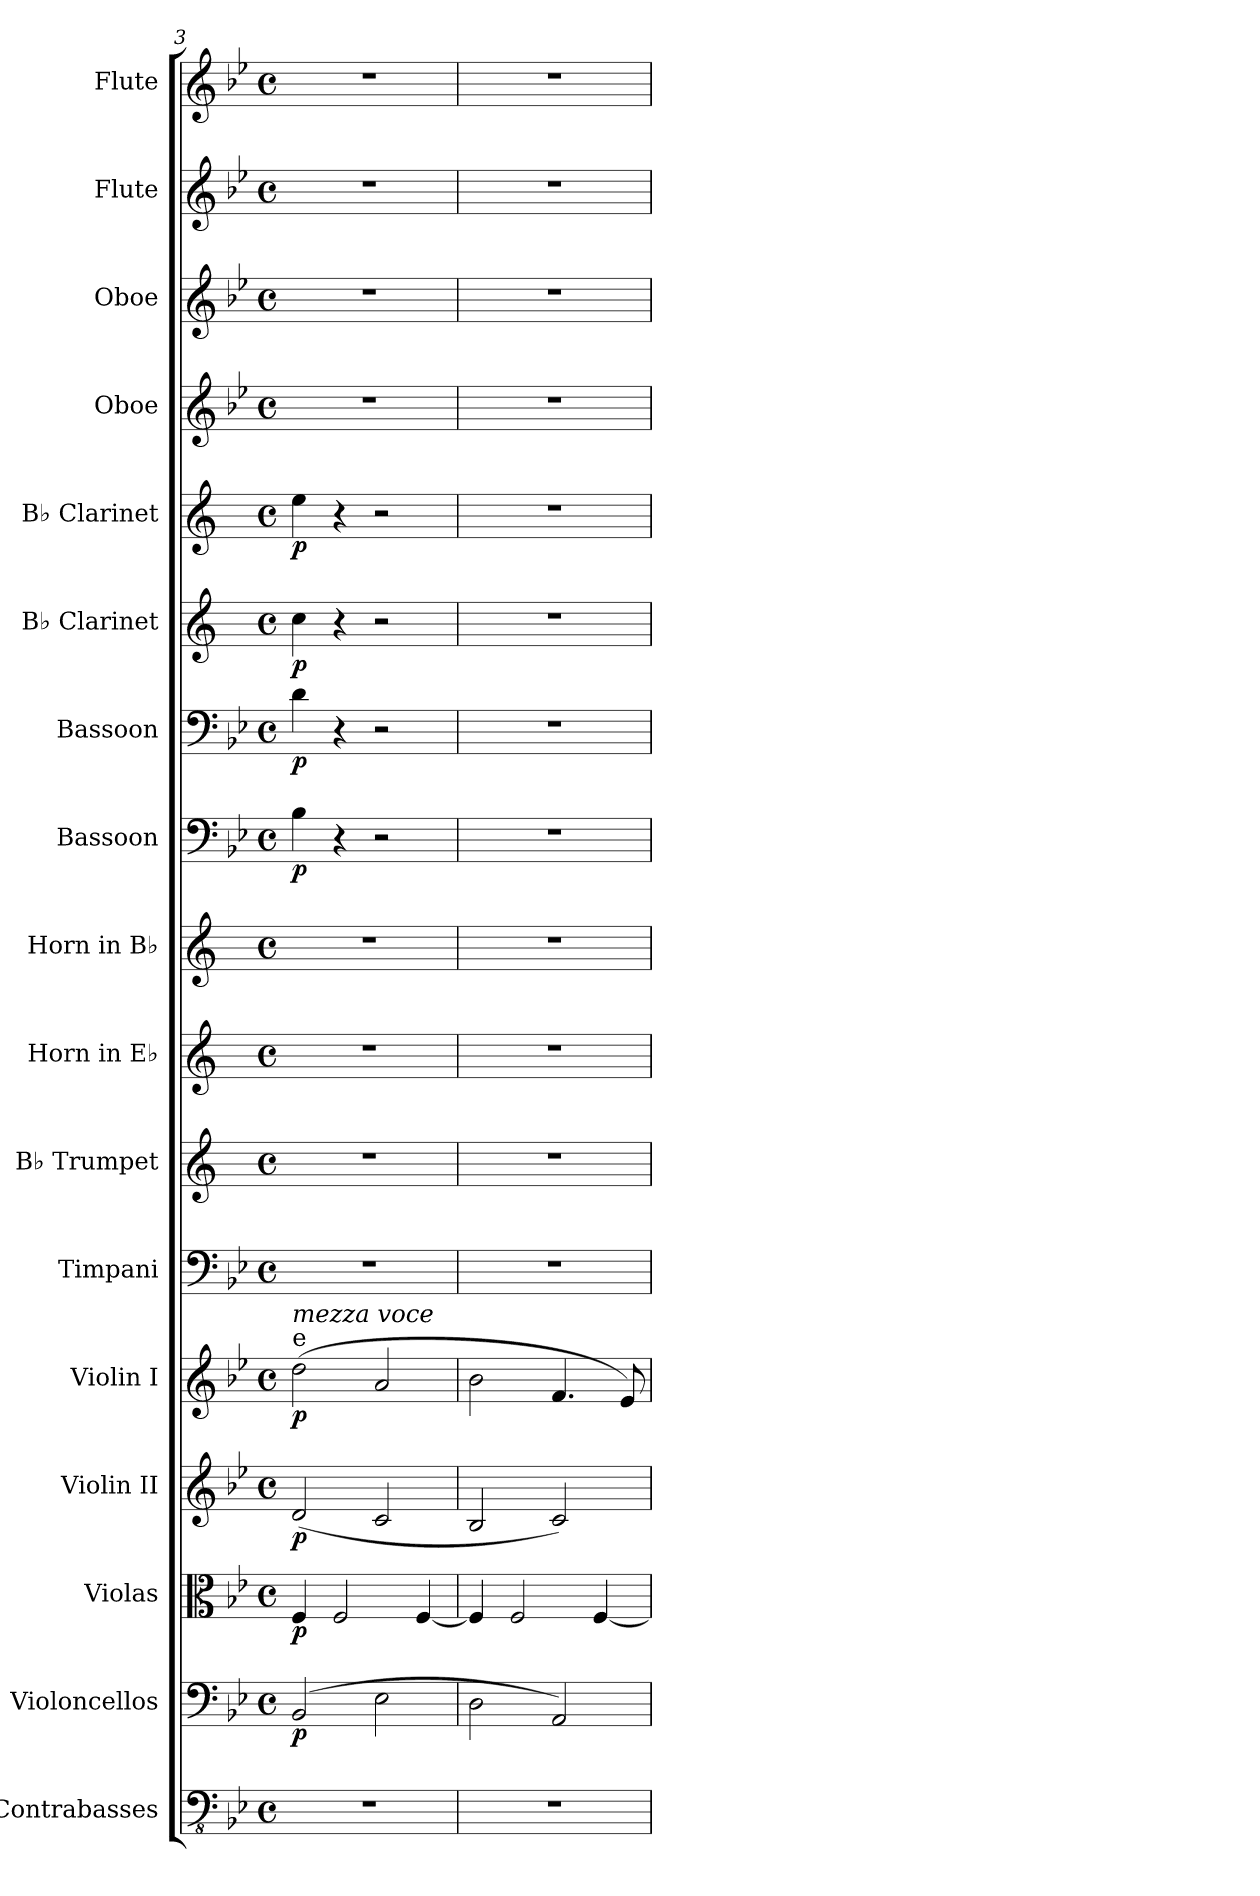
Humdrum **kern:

**kern	**kern	**dynam	**kern	**dynam	**kern	**dynam	**kern	**dynam	**kern	**kern	**kern	**kern	**kern	**dynam	**kern	**dynam	**kern	**dynam	**kern	**dynam	**kern	**kern	**kern	**kern
*part17	*part16	*part16	*part15	*part15	*part14	*part14	*part13	*part13	*part12	*part11	*part10	*part9	*part8	*part8	*part7	*part7	*part6	*part6	*part5	*part5	*part4	*part3	*part2	*part1
*staff17	*staff16	*staff16	*staff15	*staff15	*staff14	*staff14	*staff13	*staff13	*staff12	*staff11	*staff10	*staff9	*staff8	*staff8	*staff7	*staff7	*staff6	*staff6	*staff5	*staff5	*staff4	*staff3	*staff2	*staff1
*I"Contrabasses	*I"Violoncellos	*	*I"Violas	*	*I"Violin II	*	*I"Violin I	*	*I"Timpani	*I"B♭ Trumpet	*I"Horn in E♭	*I"Horn in B♭	*I"Bassoon	*	*I"Bassoon	*	*I"B♭ Clarinet	*	*I"B♭ Clarinet	*	*I"Oboe	*I"Oboe	*I"Flute	*I"Flute
*I'Cbs.	*I'Vcs.	*	*I'Vlas.	*	*I'Vln II.	*	*I'Vln I.	*	*I'Timp.	*I'B♭ Tpt.	*	*	*I'Bsn.	*	*I'Bsn.	*	*I'B♭ Cl.	*	*I'B♭ Cl.	*	*I'Ob.	*I'Ob.	*I'Fl.	*I'Fl.
*clefFv4	*clefF4	*	*clefC3	*	*clefG2	*	*clefG2	*	*clefF4	*clefG2	*clefG2	*clefG2	*clefF4	*	*clefF4	*	*clefG2	*	*clefG2	*	*clefG2	*clefG2	*clefG2	*clefG2
*	*	*	*	*	*	*	*	*	*	*ITrd1c2	*ITrd4c7	*ITrd4c7	*	*	*	*	*ITrd1c2	*	*ITrd1c2	*	*	*	*	*
*k[b-e-]	*k[b-e-]	*	*k[b-e-]	*	*k[b-e-]	*	*k[b-e-]	*	*k[b-e-]	*k[b-e-]	*k[b-]	*k[b-]	*k[b-e-]	*	*k[b-e-]	*	*k[b-e-]	*	*k[b-e-]	*	*k[b-e-]	*k[b-e-]	*k[b-e-]	*k[b-e-]
*M4/4	*M4/4	*	*M4/4	*	*M4/4	*	*M4/4	*	*M4/4	*M4/4	*M4/4	*M4/4	*M4/4	*	*M4/4	*	*M4/4	*	*M4/4	*	*M4/4	*M4/4	*M4/4	*M4/4
*met(c)	*met(c)	*	*met(c)	*	*met(c)	*	*met(c)	*	*met(c)	*met(c)	*met(c)	*met(c)	*met(c)	*	*met(c)	*	*met(c)	*	*met(c)	*	*met(c)	*met(c)	*met(c)	*met(c)
=3	=3	=3	=3	=3	=3	=3	=3	=3	=3	=3	=3	=3	=3	=3	=3	=3	=3	=3	=3	=3	=3	=3	=3	=3
!	!	!	!	!	!	!	!LO:TX:a:t=e	!	!	!	!	!	!	!	!	!	!	!	!	!	!	!	!	!
!	!	!	!	!	!	!	!LO:TX:a:i:t=mezza voce	!	!	!	!	!	!	!	!	!	!	!	!	!	!	!	!	!
!	!	!LO:DY:b	!	!LO:DY:b	!	!LO:DY:b	!	!LO:DY:b	!	!	!	!	!	!LO:DY:b	!	!LO:DY:b	!	!LO:DY:b	!	!LO:DY:b	!	!	!	!
1r	(2BB-/	p	4F/	p	(2d/	p	(2dd\	p	1r	1r	1r	1r	4B-\	p	4d\	p	4b-\	p	4dd\	p	1r	1r	1r	1r
.	.	.	2F/	.	.	.	.	.	.	.	.	.	4r	.	4r	.	4r	.	4r	.	.	.	.	.
.	2E-\	.	.	.	2c/	.	2a/	.	.	.	.	.	2r	.	2r	.	2r	.	2r	.	.	.	.	.
.	.	.	[4F/	.	.	.	.	.	.	.	.	.	.	.	.	.	.	.	.	.	.	.	.	.
=4	=4	=4	=4	=4	=4	=4	=4	=4	=4	=4	=4	=4	=4	=4	=4	=4	=4	=4	=4	=4	=4	=4	=4	=4
1r	2D\	.	4F/]	.	2B-/	.	2b-\	.	1r	1r	1r	1r	1r	.	1r	.	1r	.	1r	.	1r	1r	1r	1r
.	.	.	2F/	.	.	.	.	.	.	.	.	.	.	.	.	.	.	.	.	.	.	.	.	.
.	2AA/)	.	.	.	2c/)	.	4.f/	.	.	.	.	.	.	.	.	.	.	.	.	.	.	.	.	.
.	.	.	[4F/	.	.	.	.	.	.	.	.	.	.	.	.	.	.	.	.	.	.	.	.	.
.	.	.	.	.	.	.	8e-/)	.	.	.	.	.	.	.	.	.	.	.	.	.	.	.	.	.
=	=	=	=	=	=	=	=	=	=	=	=	=	=	=	=	=	=	=	=	=	=	=	=	=
*-	*-	*-	*-	*-	*-	*-	*-	*-	*-	*-	*-	*-	*-	*-	*-	*-	*-	*-	*-	*-	*-	*-	*-	*-
